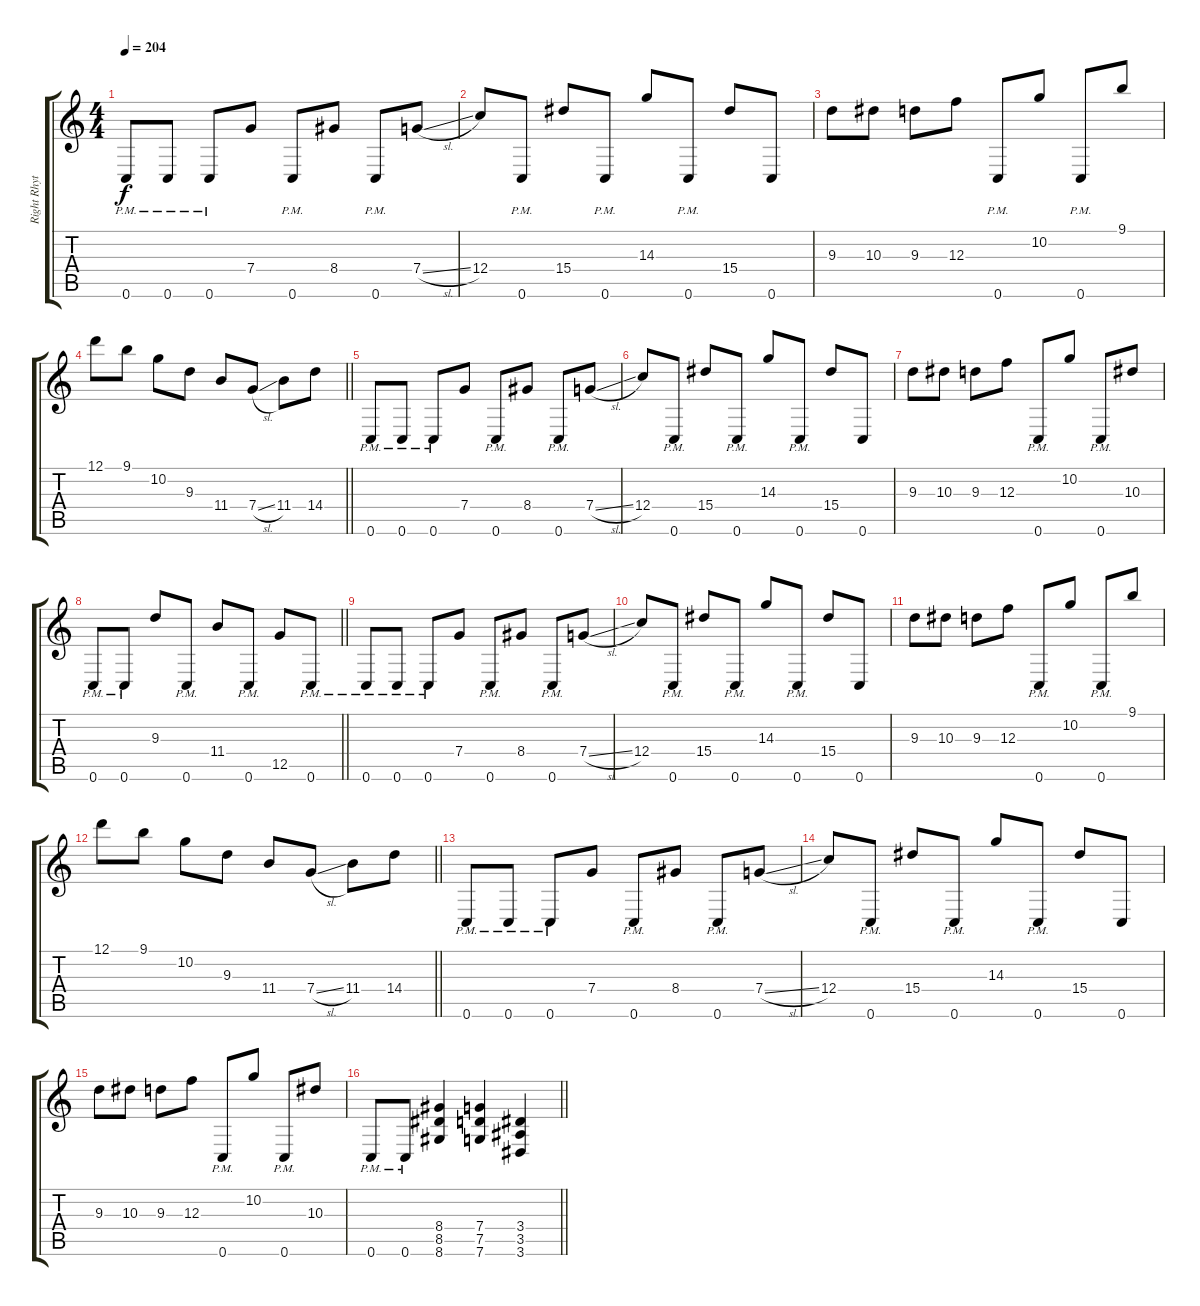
\track ("Right Rhythm" "Right Rhyt") {instrument distortionguitar}
\staff {score tabs}
\tuning (D4 A3 F3 C3 G2 C2) {hide}
\ts (4 4)
\section ("" "")
\tempo 204
\clef g2
\ks c
0.6{pm}.8{dy f instrument distortionguitar} 0.6{pm}.8 0.6{pm}.8 7.4.8 0.6{pm}.8 8.4.8 0.6{pm}.8 7.4{sl}.8 |
12.4.8 0.6{pm}.8 15.4.8 0.6{pm}.8 14.3.8 0.6{pm}.8 15.4.8 0.6.8 |
9.3.8 10.3.8 9.3.8 12.3.8 0.6{pm}.8 10.2.8 0.6{pm}.8 9.1.8 |
\barLineRight lightlight
12.1.8 9.1.8 10.2.8 9.3.8 11.4.8 7.4{sl}.8 11.4.8 14.4.8 |
\section ("" "")
0.6{pm}.8 0.6{pm}.8 0.6{pm}.8 7.4.8 0.6{pm}.8 8.4.8 0.6{pm}.8 7.4{sl}.8 |
12.4.8 0.6{pm}.8 15.4.8 0.6{pm}.8 14.3.8 0.6{pm}.8 15.4.8 0.6.8 |
9.3.8 10.3.8 9.3.8 12.3.8 0.6{pm}.8 10.2.8 0.6{pm}.8 10.3.8 |
\barLineRight lightlight
0.6{pm}.8 0.6{pm}.8 9.3.8 0.6{pm}.8 11.4.8 0.6{pm}.8 12.5.8 0.6{pm}.8 |
\section ("" "")
0.6{pm}.8 0.6{pm}.8 0.6{pm}.8 7.4.8 0.6{pm}.8 8.4.8 0.6{pm}.8 7.4{sl}.8 |
12.4.8 0.6{pm}.8 15.4.8 0.6{pm}.8 14.3.8 0.6{pm}.8 15.4.8 0.6.8 |
9.3.8 10.3.8 9.3.8 12.3.8 0.6{pm}.8 10.2.8 0.6{pm}.8 9.1.8 |
\barLineRight lightlight
12.1.8 9.1.8 10.2.8 9.3.8 11.4.8 7.4{sl}.8 11.4.8 14.4.8 |
\section ("" "")
0.6{pm}.8 0.6{pm}.8 0.6{pm}.8 7.4.8 0.6{pm}.8 8.4.8 0.6{pm}.8 7.4{sl}.8 |
12.4.8 0.6{pm}.8 15.4.8 0.6{pm}.8 14.3.8 0.6{pm}.8 15.4.8 0.6.8 |
9.3.8 10.3.8 9.3.8 12.3.8 0.6{pm}.8 10.2.8 0.6{pm}.8 10.3.8 |
\barLineRight lightlight
0.6{pm}.8 0.6{pm}.8 (8.4 8.5 8.6).4 (7.4 7.5 7.6).4 (3.4 3.5 3.6).4
